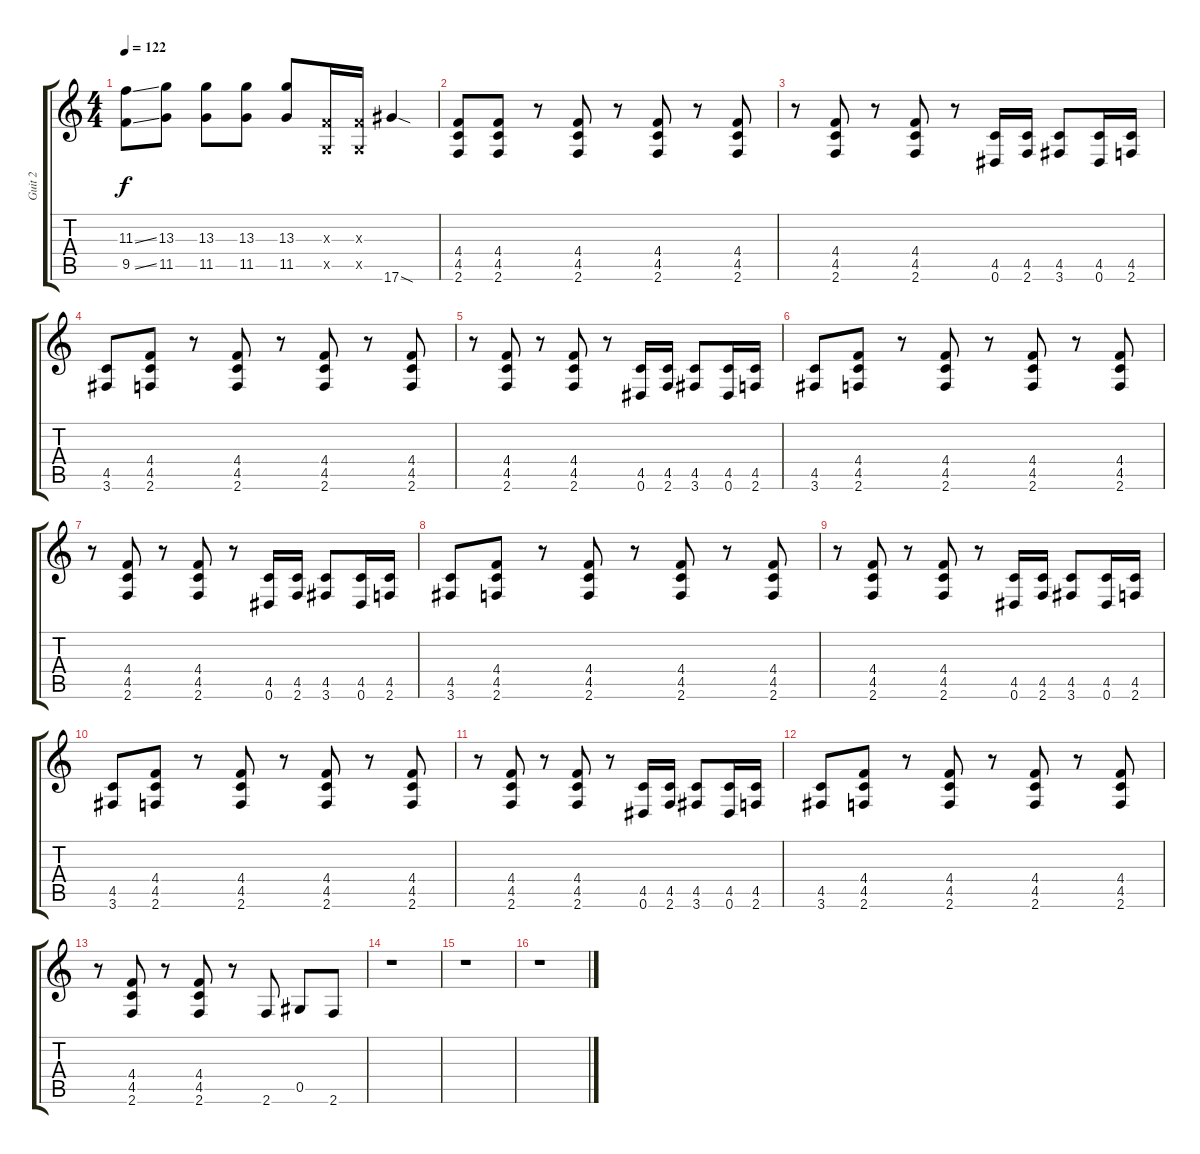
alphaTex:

\track ("Guit 2" "Guit 2") {instrument distortionguitar}
\staff {score tabs}
\tuning (Eb4 Bb3 Gb3 Db3 Ab2 Eb2) {hide}
\ts (4 4)
\tempo 122
\clef g2
\ks c
(11.3{ss} 9.5{ss}).8{dy f} (13.3 11.5).8 (13.3 11.5).8 (13.3 11.5).8 (13.3 11.5).8 (-1.3{x} -1.5{x}).16 (-1.3{x} -1.5{x}).16 17.6{sod}.4 |
(4.4 4.5 2.6).8 (4.4 4.5 2.6).8 r.8 (4.4 4.5 2.6).8 r.8 (4.4 4.5 2.6).8 r.8 (4.4 4.5 2.6).8 |
r.8 (4.4 4.5 2.6).8 r.8 (4.4 4.5 2.6).8 r.8 (4.5 0.6).16 (4.5 2.6).16 (4.5 3.6).8 (4.5 0.6).16 (4.5 2.6).16 |
(4.5 3.6).8 (4.4 4.5 2.6).8 r.8 (4.4 4.5 2.6).8 r.8 (4.4 4.5 2.6).8 r.8 (4.4 4.5 2.6).8 |
r.8 (4.4 4.5 2.6).8 r.8 (4.4 4.5 2.6).8 r.8 (4.5 0.6).16 (4.5 2.6).16 (4.5 3.6).8 (4.5 0.6).16 (4.5 2.6).16 |
(4.5 3.6).8 (4.4 4.5 2.6).8 r.8 (4.4 4.5 2.6).8 r.8 (4.4 4.5 2.6).8 r.8 (4.4 4.5 2.6).8 |
r.8 (4.4 4.5 2.6).8 r.8 (4.4 4.5 2.6).8 r.8 (4.5 0.6).16 (4.5 2.6).16 (4.5 3.6).8 (4.5 0.6).16 (4.5 2.6).16 |
(4.5 3.6).8 (4.4 4.5 2.6).8 r.8 (4.4 4.5 2.6).8 r.8 (4.4 4.5 2.6).8 r.8 (4.4 4.5 2.6).8 |
r.8 (4.4 4.5 2.6).8 r.8 (4.4 4.5 2.6).8 r.8 (4.5 0.6).16 (4.5 2.6).16 (4.5 3.6).8 (4.5 0.6).16 (4.5 2.6).16 |
(4.5 3.6).8 (4.4 4.5 2.6).8 r.8 (4.4 4.5 2.6).8 r.8 (4.4 4.5 2.6).8 r.8 (4.4 4.5 2.6).8 |
r.8 (4.4 4.5 2.6).8 r.8 (4.4 4.5 2.6).8 r.8 (4.5 0.6).16 (4.5 2.6).16 (4.5 3.6).8 (4.5 0.6).16 (4.5 2.6).16 |
(4.5 3.6).8 (4.4 4.5 2.6).8 r.8 (4.4 4.5 2.6).8 r.8 (4.4 4.5 2.6).8 r.8 (4.4 4.5 2.6).8 |
r.8 (4.4 4.5 2.6).8 r.8 (4.4 4.5 2.6).8 r.8 2.6.8 0.5.8 2.6.8 |
r.1 |
r.1 |
r.1
